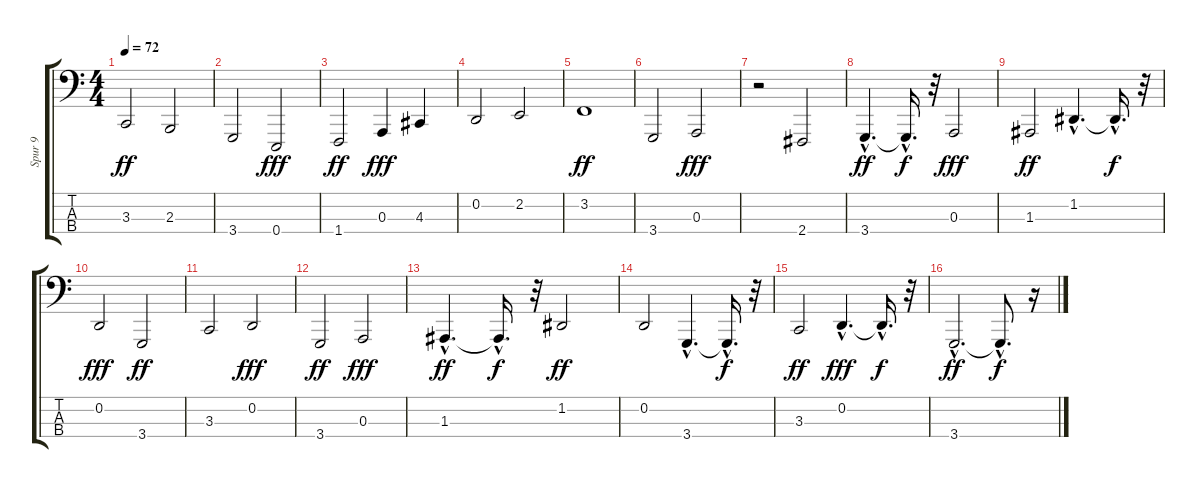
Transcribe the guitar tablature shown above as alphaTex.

\track ("Spur 9" "Spur 9") {instrument cello}
\staff {score tabs}
\tuning (G2 D2 A1 E1) {hide}
\ts (4 4)
\tempo 72
\clef f4
\ks c
3.3.2{dy ff} 2.3.2 |
3.4.2 0.4.2{dy fff} |
1.4.2{dy ff} 0.3.4{dy fff} 4.3.4 |
0.2.2 2.2.2 |
3.2.1{dy ff} |
3.4.2 0.3.2{dy fff} |
r.2 2.4.2 |
3.4{hac}.4{d dy ff volume 9 balance 10} 3.4{hac t}.16{d dy f} r.32 0.3.2{dy fff} |
1.3.2{dy ff} 1.2{hac}.4{d} 1.2{hac t}.16{d dy f} r.32 |
0.2.2{dy fff} 3.4.2{dy ff} |
3.3.2 0.2.2{dy fff} |
3.4.2{dy ff} 0.3.2{dy fff} |
1.3{hac}.4{d dy ff} 1.3{hac t}.16{d dy f} r.32 1.2.2{dy ff} |
0.2.2 3.4{hac}.4{d} 3.4{hac t}.16{d dy f} r.32 |
3.3.2{dy ff} 0.2{hac}.4{d dy fff} 0.2{hac t}.16{d dy f} r.32 |
3.4{hac}.2{d dy ff} 3.4{hac t}.8{d dy f} r.16
